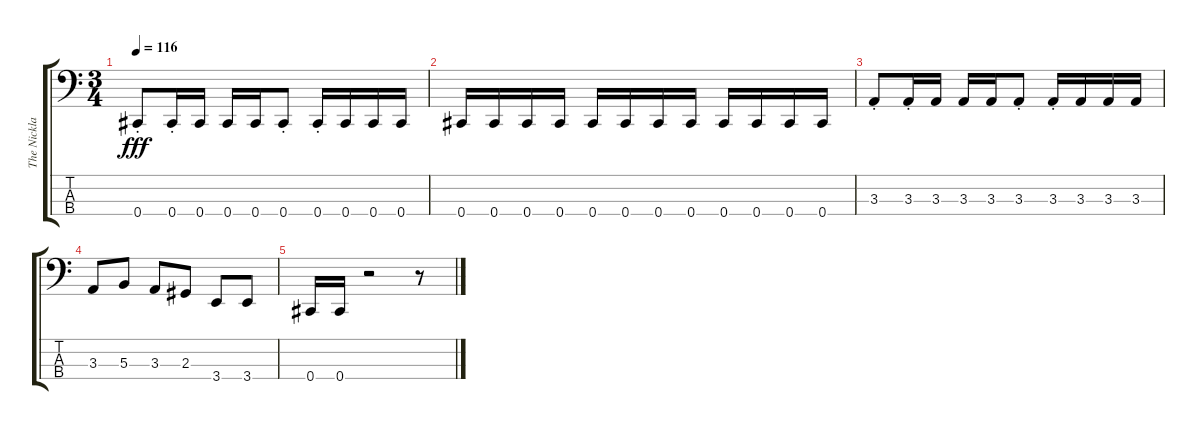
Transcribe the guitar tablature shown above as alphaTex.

\track ("The Nicklasson" "The Nickla") {instrument electricbassfinger}
\staff {score tabs}
\tuning (E2 B1 Gb1 Db1) {hide}
\ts (3 4)
\tempo 116
\clef f4
\ks c
0.4{st}.8{dy fff} 0.4{st}.16 0.4.16 0.4.16 0.4.16 0.4{st}.8 0.4{st}.16 0.4.16 0.4.16 0.4.16 |
0.4.16 0.4.16 0.4.16 0.4.16 0.4.16 0.4.16 0.4.16 0.4.16 0.4.16 0.4.16 0.4.16 0.4.16 |
3.3{st}.8 3.3{st}.16 3.3.16 3.3.16 3.3.16 3.3{st}.8 3.3{st}.16 3.3.16 3.3.16 3.3.16 |
3.3.8 5.3.8 3.3.8 2.3.8 3.4.8 3.4.8 |
0.4.16 0.4.16 r.2 r.8
